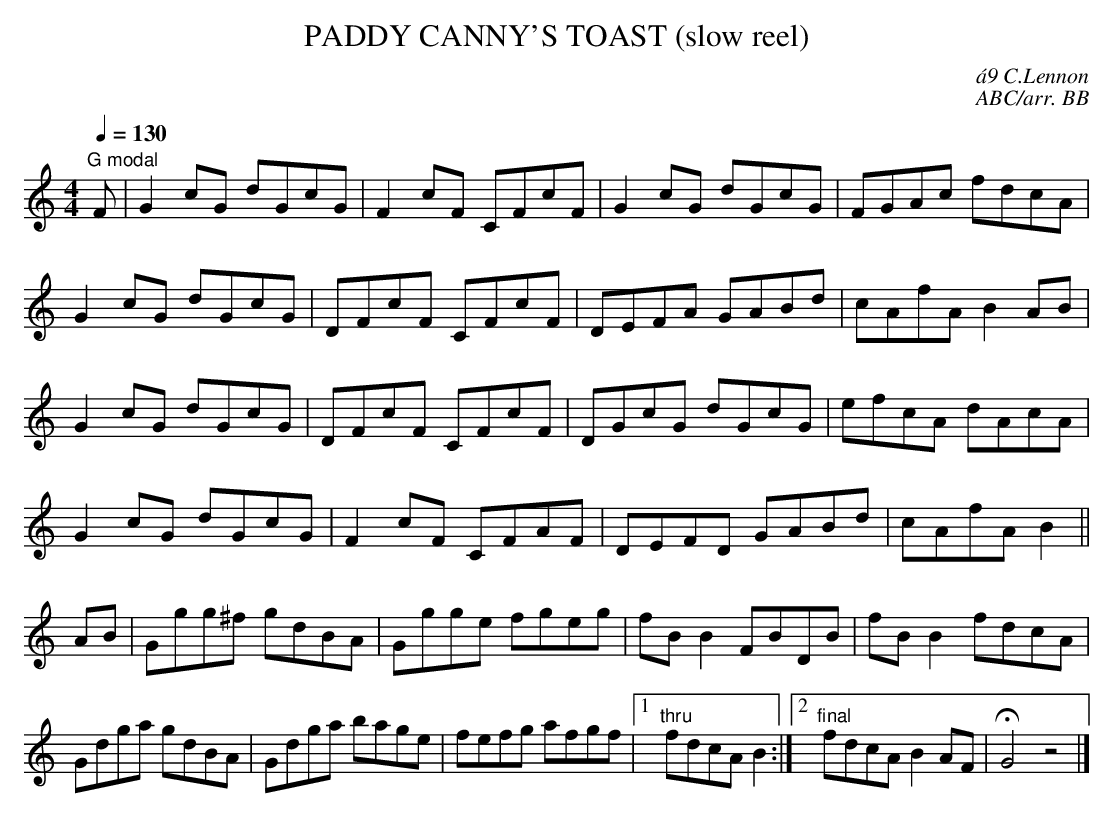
X:1
T:PADDY CANNY'S TOAST (slow reel)
C:\'a9 C.Lennon
C:ABC/arr. BB
Q:1/4=130
M:4/4
L:1/8
K:C
"G modal"
F|G2cG dGcG|F2cF CFcF|G2cG dGcG|FGAc fdcA|
G2cG dGcG|DFcF CFcF|DEFA GABd|cAfA B2AB|
G2cG dGcG|DFcF CFcF|DGcG dGcG|efcA dAcA|
G2cG dGcG|F2cF CFAF|DEFD GABd|cAfA B2||
AB|Ggg^f gdBA|Ggge fgeg|fBB2 FBDB|fBB2 fdcA|
Gdga gdBA|Gdga bage|fefg afgf|1 "thru"fdcA B2 :|\
[2 "final"fdcA B2AF|HG4z4|]
